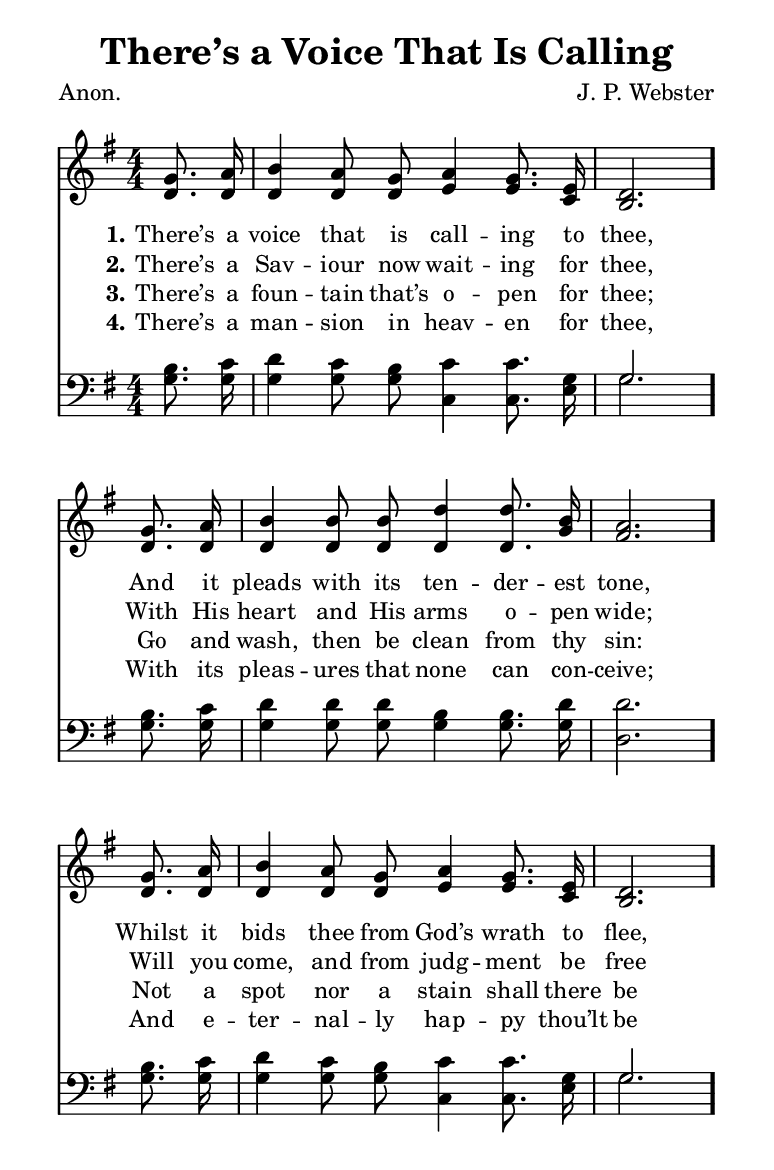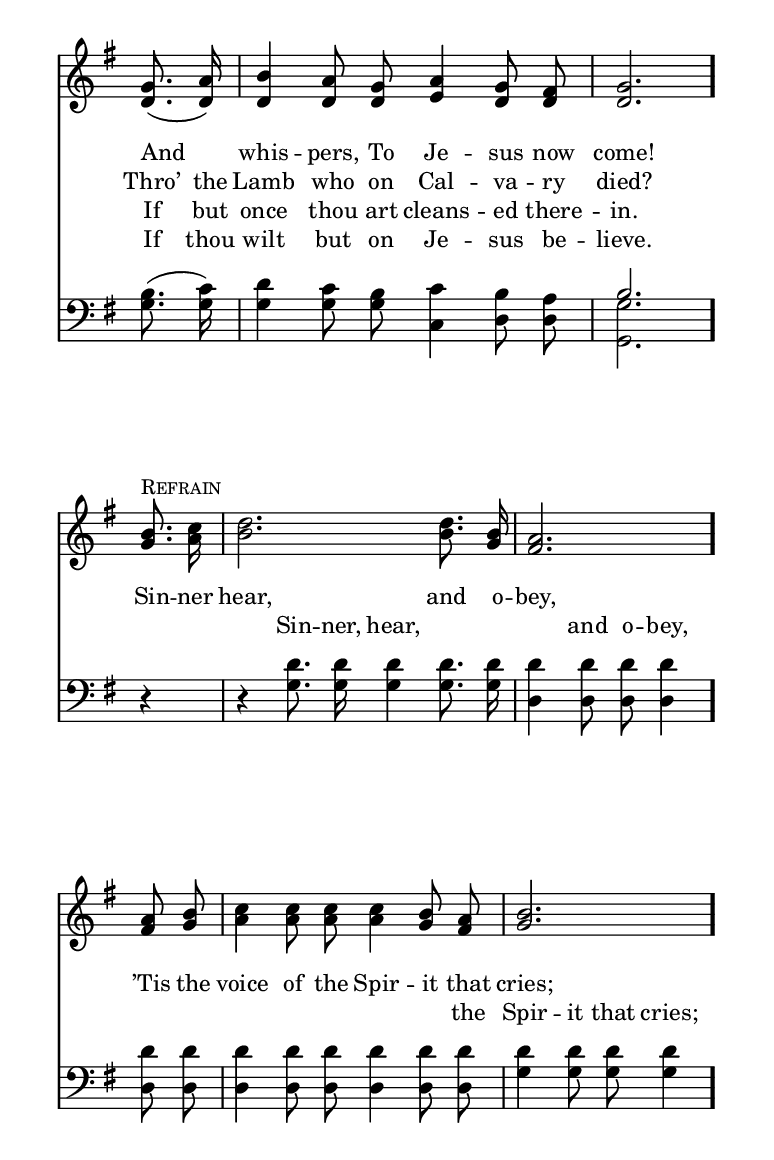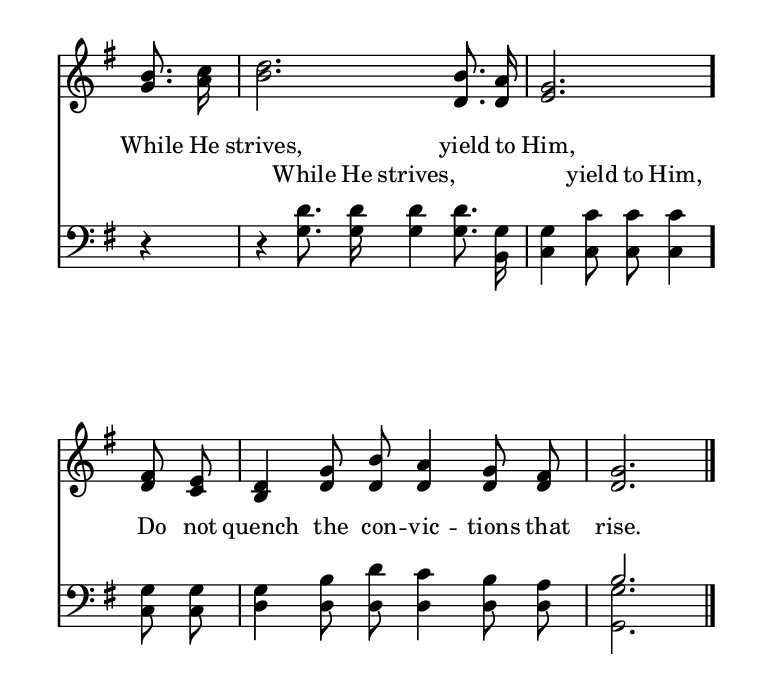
\include "common/global.ily"
\paper {
  \include "common/paper.ily"
  ragged-last-bottom = ##t
  system-count = #(cond (is-eogsized 6) (#t #f))
  systems-per-page = #(cond (is-eogsized 4) (#t #f))
}

\header{
  %gospel
  hymnnumber = "126"
  title = "There’s a Voice That Is Calling"
  tunename = "Sweet Bye and Bye"
  meter = ""
  poet = "Anon."
  composer = "J. P. Webster"
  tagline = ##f
}

% for fermata in MIDI
ta = { \tempo 4=80 }
tb = { \tempo 4=40 }

patternAA = { c8.  c16  | c4 c8 c8 c4 c8. c16 c2. }
patternAB = { c8.( c16) | c4 c8 c8 c4 c8  c8  c2. }

patternBA = { c8. c16 | c2. c8. c16 c2. }
patternBB = { c8 c8 | c4 c8 c8 c4 c8 c8 | c2. }

patternCA = { c4 | c4 c8. c16 c4 c8. c16 | c4 c8 c8 c4 }
patternCB = { c8 c8 | c4 c8 c8 c4 c8 c8 | c4 c8 c8 c4 }

global = {
  \include "common/overrides.ily"
  \override Staff.TimeSignature.style = #'numbered
  \time 4/4
  \override Score.MetronomeMark.transparent = ##t % hide all fermata changes too
  \ta
  \key g \major
  \partial 4
  \autoBeamOff
}

notesSoprano = {
\global
\relative c'' {

  \changePitch \patternAA { g a | b a g a g e | d }
  \changePitch \patternAA { g a | b b b d d b | a }
  \changePitch \patternAA { g a | b a g a g e | d }
  \changePitch \patternAB { g a | b a g a g fis | g }

  << s^\markup { \small \caps "Refrain" }
  \changePitch \patternBA { b c | d d b a } >>
  \changePitch \patternBB { a b | c c c c b a | b }
  \changePitch \patternBA { b c | d b a g }
  \changePitch \patternBB { fis e | d g b a g fis | g }

  \bar "|."

}
}

notesAlto = {
\global
\relative e' {

  \changePitch \patternAA { d d | d d d e e c | b }
  \changePitch \patternAA { d d | d d d d d g | fis }
  \changePitch \patternAA { d d | d d d e e c | b }
  \changePitch \patternAB { d d | d d d e d d | d }

  \changePitch \patternBA { g a | b b g | fis }
  \changePitch \patternBB { fis g | a a a a g fis | g }
  \changePitch \patternBA { g a | b d, d | e }
  \changePitch \patternBB { d c | b d d d d d | d }

}
}

notesTenor = {
\global
\relative a {

  \changePitch \patternAA { b c | d c b c c g | g }
  \changePitch \patternAA { b c | d d d b b d | d }
  \changePitch \patternAA { b c | d c b c c g | g }
  \changePitch \patternAB { b c | d c b c b a | b}

  \changePitch \patternCA { r | r d d d d d | d d d d }
  \changePitch \patternCB { d d | d d d d d d | d d d d }
  \changePitch \patternCA { r | r d d d d g, | g c c c }
  \changePitch \patternBB { g g | g b d c b a | b }

}
}

notesBass = {
\global
\relative f {

  \changePitch \patternAA { g g | g g g c, c e | g }
  \changePitch \patternAA { g g | g g g g g g | d }
  \changePitch \patternAA { g g | g g g c, c e | g }
  \changePitch \patternAB { g g | g g g c, d d | <g g,> }

  \changePitch \patternCA { r | r g g g g g | d d d d }
  \changePitch \patternCB { d d | d d d d d d | g g g g }
  \changePitch \patternCA { r | r g g g g b, | c c c c }
  \changePitch \patternBB { c c | d d d d d d | <g g,> }

}
}

Refrain = \lyricmode {

Sin -- ner hear, and o -- bey, \bar "."
’Tis the voice of the Spir -- it that cries; \bar "."
While He strives, yield to Him, \bar "."
Do not quench the con -- vic -- tions that rise. \bar "."

}

wordsA = \lyricmode {
\set stanza = "1."

There’s a voice that is call -- ing to thee, \bar "."
And it pleads with its ten -- der -- est tone, \bar "."
Whilst it bids thee from God’s wrath to flee, \bar "."
And whis -- pers, To Je -- sus now come! \bar "."

}

wordsB = \lyricmode {
\set stanza = "2."

There’s a Sav -- iour now wait -- ing for thee,
With His heart and His arms o -- pen wide;
Will you come, and from judg -- ment be free
{ \mon } Thro’ the { \moff } Lamb who on Cal -- va -- ry died?

\Refrain

}

wordsC = \lyricmode {
\set stanza = "3."

There’s a foun -- tain that’s o -- pen for thee;
Go and wash, then be clean from thy sin:
Not a spot nor a stain shall there be
{ \mon } If but { \moff } once thou art cleans -- ed there -- in.

}

wordsD = \lyricmode {
\set stanza = "4."

There’s a man -- sion in heav -- en for thee,
With its pleas -- ures that none can con -- ceive;
And e -- ter -- nal -- ly hap -- py thou’lt be
{ \mon } If thou { \moff } wilt but on Je -- sus be -- lieve.

}

underWords = \lyricmode {

{ \repeat unfold 36 { \skip 4 } }
Sin -- ner, hear, { \repeat unfold 3 { \skip 4 } } and o -- bey,
{ \repeat unfold 7 { \skip 4 } }
the Spir -- it that cries;
While He strives, { \repeat unfold 3 { \skip 4 } } yield to Him,

}

\score {
  \context ChoirStaff <<
    \context Staff = upper <<
      \set Staff.autoBeaming = ##f
      \set ChoirStaff.systemStartDelimiter = #'SystemStartBar
      \set ChoirStaff.printPartCombineTexts = ##f
      \partcombine #'(2 . 9) \notesSoprano \notesAlto
      \context NullVoice = sopranos { \voiceOne << \notesSoprano >> }
      \context NullVoice = altos { \voiceTwo << \notesAlto >> }
      \context Lyrics = one   \lyricsto sopranos \wordsA
      \context Lyrics = two   \lyricsto sopranos \wordsB
      \context Lyrics = three \lyricsto sopranos \wordsC
      \context Lyrics = four  \lyricsto sopranos \wordsD
    >>
    \context Staff = men <<
      \set Staff.autoBeaming = ##f
      \clef bass
      \set ChoirStaff.printPartCombineTexts = ##f
      \partcombine #'(2 . 9) \notesTenor \notesBass
      \context NullVoice = tenors { \voiceOne << \notesTenor >> }
      \context NullVoice = basses { \voiceTwo << \notesBass >> }
    >>
    \context Lyrics = three \lyricsto tenors \underWords
  >>
  \layout {
    \include "common/layout.ily"
  }
  \midi{
    \include "common/midi.ily"
  }
}

\version "2.19.49"  % necessary for upgrading to future LilyPond versions.

% vi:set et ts=2 sw=2 ai nocindent syntax=lilypond:
